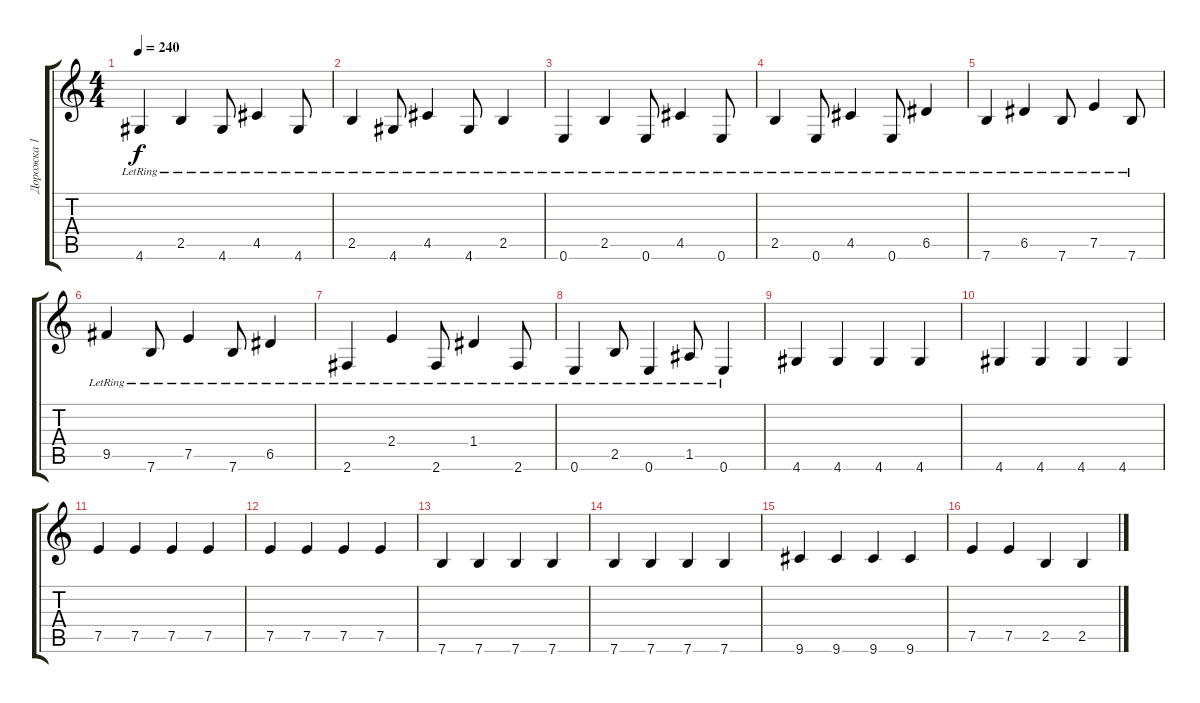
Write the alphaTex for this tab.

\track ("Дорожка 1" "Дорожка 1") {instrument electricbasspick}
\staff {score tabs}
\tuning (E4 B3 G3 D3 A2 E2) {hide}
\ts (4 4)
\tempo 240
\clef g2
\ks c
4.6{lr}.4{dy f} 2.5{lr}.4 4.6{lr}.8 4.5{lr}.4 4.6{lr}.8 |
2.5{lr}.4 4.6{lr}.8 4.5{lr}.4 4.6{lr}.8 2.5{lr}.4 |
0.6{lr}.4 2.5{lr}.4 0.6{lr}.8 4.5{lr}.4 0.6{lr}.8 |
2.5{lr}.4 0.6{lr}.8 4.5{lr}.4 0.6{lr}.8 6.5{lr}.4 |
7.6{lr}.4 6.5{lr}.4 7.6{lr}.8 7.5{lr}.4 7.6{lr}.8 |
9.5{lr}.4 7.6{lr}.8 7.5{lr}.4 7.6{lr}.8 6.5{lr}.4 |
2.6{lr}.4 2.4{lr}.4 2.6{lr}.8 1.4{lr}.4 2.6{lr}.8 |
0.6{lr}.4 2.5{lr}.8 0.6{lr}.4 1.5{lr}.8 0.6{lr}.4 |
4.6.4 4.6.4 4.6.4 4.6.4 |
4.6.4 4.6.4 4.6.4 4.6.4 |
7.5.4 7.5.4 7.5.4 7.5.4 |
7.5.4 7.5.4 7.5.4 7.5.4 |
7.6.4 7.6.4 7.6.4 7.6.4 |
7.6.4 7.6.4 7.6.4 7.6.4 |
9.6.4 9.6.4 9.6.4 9.6.4 |
7.5.4 7.5.4 2.5.4 2.5.4
